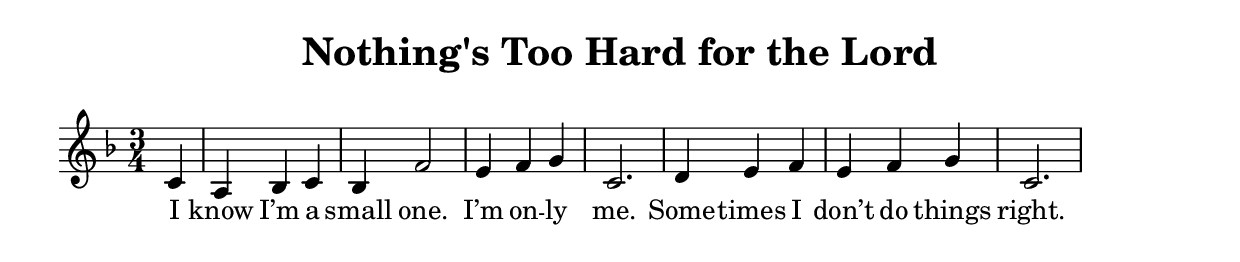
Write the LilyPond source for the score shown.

\version "2.18.2"

\header {
  title = "Nothing's Too Hard for the Lord"
  subsubtitle = "\n"
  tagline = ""
}

#(set-global-staff-size 21)

\paper {
  indent = 0\cm
  top-margin = 30
  left-margin = 10
  right-margin = 10
  bottom-margin = 50
  print-page-number = false
}

first = \lyricmode {
  I know I’m a small one.
  I’m on -- ly me.
  Some -- times I don’t do things right.
  But if I will fol -- low my fa -- ther a -- bove
  I will be strong with his might.

  Cause
  no -- thing’s too hard for the Lord for the lord
  no -- thing’s too hard for the Lord
  if he has a job that he wants me to do, it’s not hard for me and the lord
  no -- thing’s too hard for the Lord for the lord
  cause no -- thing’s too hard for the Lord
  I can’t write my name straight.
  Some -- times I spill.
  I never can say the right words.
  But the lord can do any -- thing even with me
  Cause no -- thing’s too hard for the Lord.
  no -- thing’s too hard for the Lord for the lord
  no -- thing’s too hard for the Lord
  if he has a job that he wants me to do, it’s not hard for me and the lord
  no -- thing’s too hard for the Lord for the lord
  no -- thing’s too hard for the Lord
}

melody = \relative c' {
  \clef treble
  \key f \major
  \time 3/4    
  % Verse 1
  \partial 4 c |
  a bes c |
  bes f'2 |
  e4 f g |
  c,2. |
  d4 e f |
  e f g |
  c,2. |  
  
  % fis8^\markup { \italic Verse 1 } fis | gis e e e e e e e | cis4 e e e8 e | 
  % cis4 e8 e e e e e gis4 fis2 fis8 fis | gis e e e e e e e | cis e e e e4 e8 e |
  % cis4 e e8 e e e |
  % e e gis4 fis \fermata
  % % Verse 2
  % fis4^\markup { \italic Verse 2 } |
  % gis8 e e e e e e e |
  % cis e e e e4 e8 e | 
  % cis e e e e e e e gis4 fis2 fis4 |
  % gis8 e e e e e e e |
  % cis e e e e e e4 |
  % cis4 e8 e e e e e | 
  % gis4 fis2 
  % % Verse 3
  % fis4^\markup { \italic Verse 3 } |
  % gis8 e e e e e e e | 
  % cis e e e e4 e8 e | 
  % cis e e e e e e e gis4 fis2 fis8 fis |
  % gis8 e e e e e e e |
  % cis4 e e e8 e |
  % cis4 e8 e e e e e |
  % gis4 fis2 
  % % Verse 4
  % fis8^\markup { \italic Verse 4 } fis |
  % gis8 e e e e e e e |
  % cis4 e e e8 e | 
  % cis e e e e e e e | 
  % gis4 fis2 fis8 fis | 
  % gis8 e e e e e e e | 
  % cis4 e e e8 e |
  % cis4 e8 e e4 e8 gis | 
  % gis4 fis2 
  % % Verse 5
  % fis8^\markup { \italic Verse 5 } fis |
  % gis8 e e e e e e e |
  % cis e e e e e e e | 
  % cis e e e e e e e | 
  % gis4 fis2 fis8 fis | 
  % gis8 e e e e e e e | 
  % cis8 e e e e4 e8 e  |
  % cis4 e e e8 gis | 
  % gis4 fis2 e8 e |
  % \override TextSpanner.bound-details.left.text =
  % \markup { \upright "rit." }
  % cis\startTextSpan e e e e e fis gis |
  % fis4 e2.\stopTextSpan |
}

\score {    
  <<
    \new Voice = "mel" { \melody }
    \new Lyrics \lyricsto mel \first
    % \new Lyrics \lyricsto mel \third
    % \new Lyrics \lyricsto mel \fourth
  >>
  \layout { }
  \midi {}
}